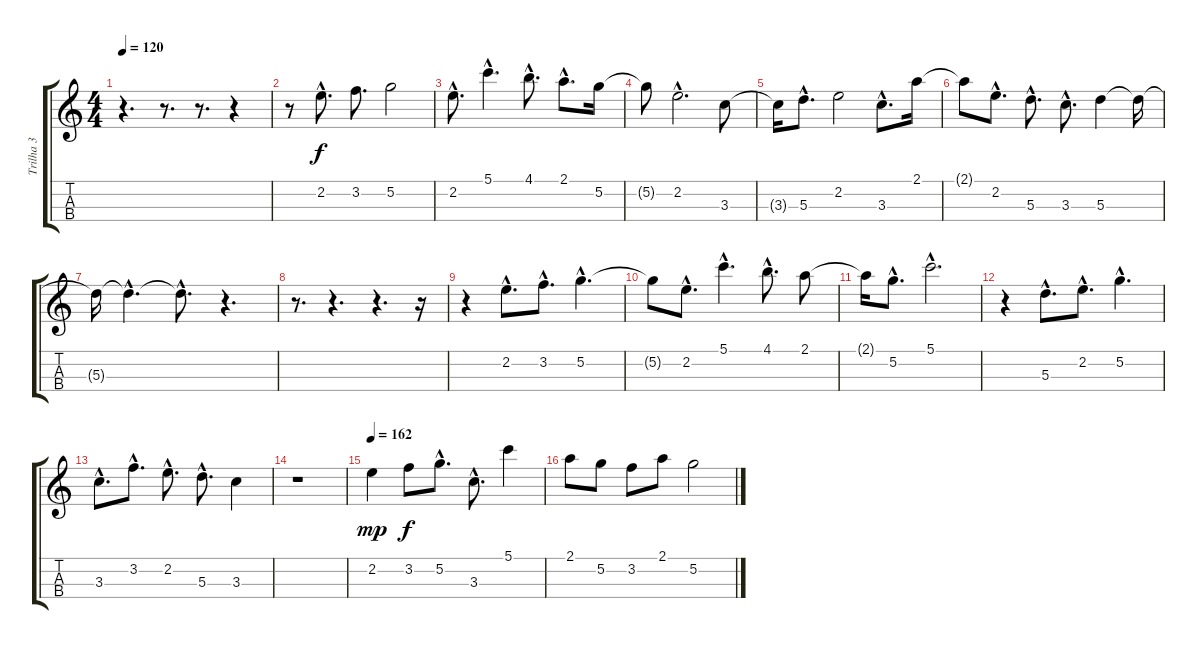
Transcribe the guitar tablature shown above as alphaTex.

\track ("Trilha 3" "Trilha 3") {instrument distortionguitar}
\staff {score tabs}
\tuning (G4 D4 A3 E3) {hide}
\ts (4 4)
\tempo 120
\clef g2
\ks c
r.4{d dy f instrument distortionguitar} r.8{d} r.8{d} r.4 |
r.8 2.2{hac}.8{d} 3.2.8{d} 5.2.2 |
2.2{hac}.8{d} 5.1{hac}.4{d} 4.1{hac}.8{d} 2.1{hac}.8{d} 5.2.16 |
5.2{t}.8 2.2{hac}.2{d} 3.3.8 |
3.3{t}.16 5.3{hac}.8{d} 2.2.2 3.3{hac}.8{d} 2.1.16 |
2.1{t}.8 2.2{hac}.8{d} 5.3{hac}.8{d} 3.3{hac}.8{d} 5.3.4 5.3{t}.16 |
5.3{t}.16 5.3{hac t}.4{d} 5.3{hac t}.8{d} r.4{d} |
r.8{d} r.4{d} r.4{d} r.16 |
r.4 2.2{hac}.8{d} 3.2{hac}.8{d} 5.2{hac}.4{d} |
5.2{t}.8 2.2{hac}.8{d} 5.1{hac}.4{d} 4.1{hac}.8{d} 2.1.8 |
2.1{t}.16 5.2{hac}.8{d} 5.1{hac}.2{d} |
r.4 5.3{hac}.8{d volume 16} 2.2{hac}.8{d} 5.2{hac}.4{d} |
3.3{hac}.8{d} 3.2{hac}.8{d} 2.2{hac}.8{d} 5.3{hac}.8{d} 3.3.4 |
r.1 |
\tempo 162
2.2.4{dy mp} 3.2.8{dy f} 5.2{hac}.8{d} 3.3{hac}.8{d} 5.1.4 |
2.1.8 5.2.8 3.2.8 2.1.8 5.2.2
